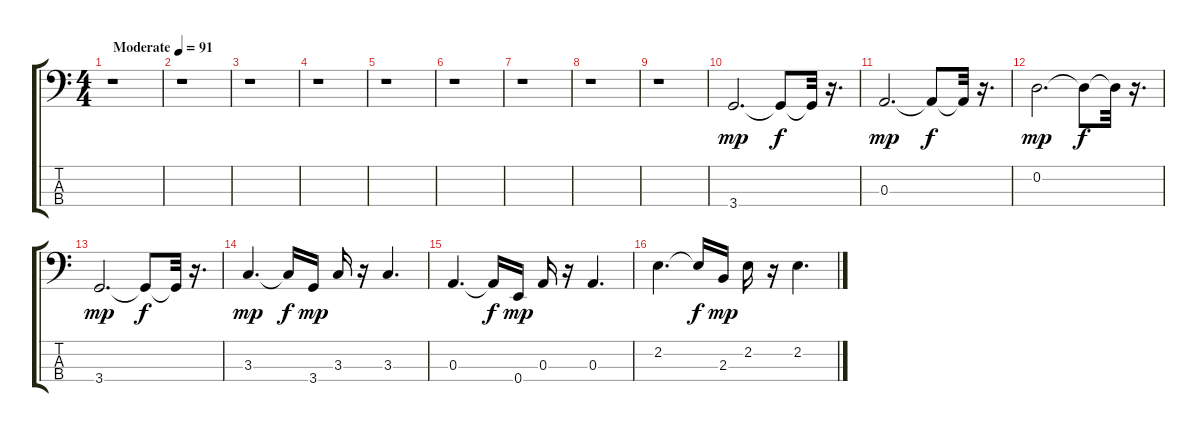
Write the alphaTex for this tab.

\track "" {instrument fretlessbass}
\staff {score tabs}
\tuning (G2 D2 A1 E1) {hide}
\ts (4 4)
\tempo (91 "Moderate")
\clef f4
\ks c
r.1{dy mp instrument fretlessbass} |
r.1 |
r.1 |
r.1 |
r.1 |
r.1 |
r.1 |
r.1 |
r.1 |
3.4.2{d} 3.4{t}.8{dy f} 3.4{t}.32 r.16{d} |
0.3.2{d dy mp} 0.3{t}.8{dy f} 0.3{t}.32 r.16{d} |
0.2.2{d dy mp} 0.2{t}.8{dy f} 0.2{t}.32 r.16{d} |
3.4.2{d dy mp} 3.4{t}.8{dy f} 3.4{t}.32 r.16{d} |
3.3.4{d dy mp} 3.3{t}.16{dy f} 3.4.16{dy mp} 3.3.16 r.16 3.3.4{d} |
0.3.4{d} 0.3{t}.16{dy f} 0.4.16{dy mp} 0.3.16 r.16 0.3.4{d} |
2.2.4{d} 2.2{t}.16{dy f} 2.3.16{dy mp} 2.2.16 r.16 2.2.4{d}
